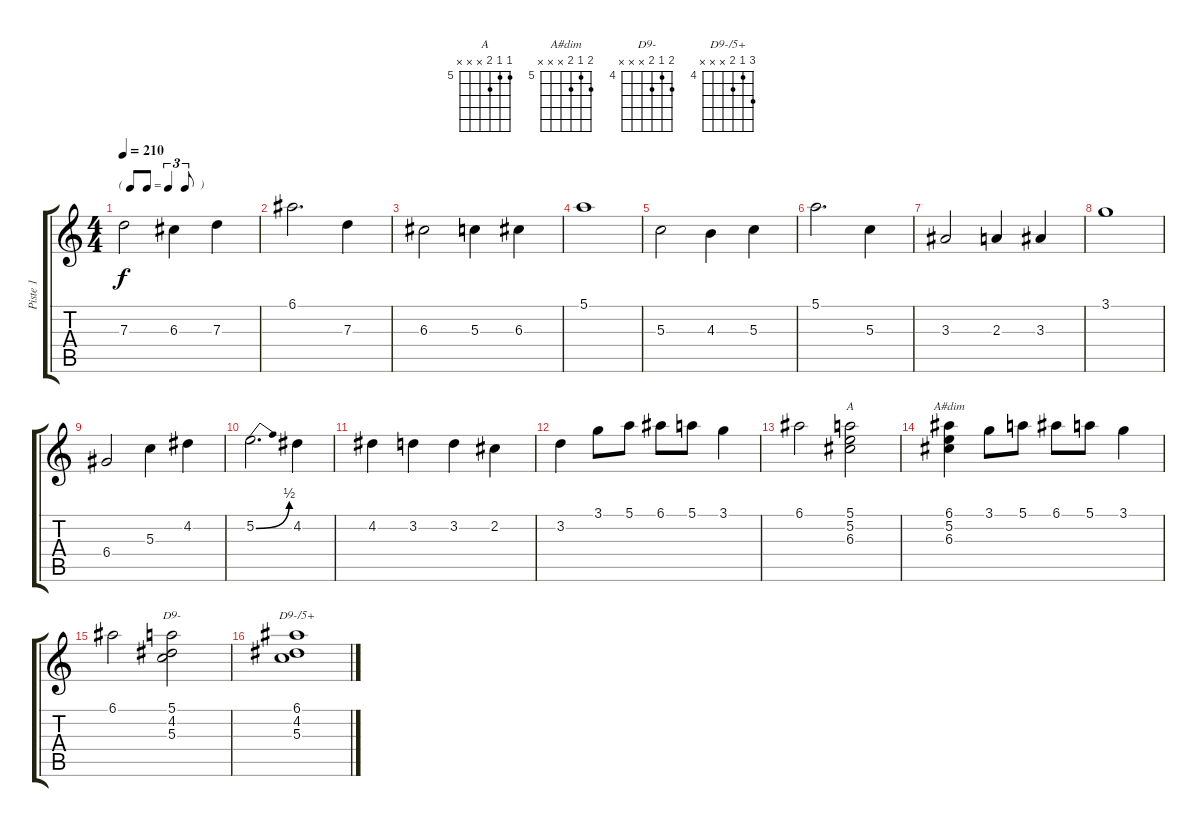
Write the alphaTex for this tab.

\track ("Piste 1" "Piste 1") {instrument acousticguitarsteel}
\staff {score tabs}
\tuning (E4 B3 G3 D3 A2 E2) {hide}
\chord ("A" 5 5 6 x x x) {firstfret 5}
\chord ("A#dim" 6 5 6 x x x) {firstfret 5}
\chord ("D9-" 5 4 5 x x x) {firstfret 4}
\chord ("D9-/5+" 6 4 5 x x x) {firstfret 4}
\ts (4 4)
\tf triplet8th
\tempo 210
\clef g2
\ks c
7.3.2{dy f instrument acousticguitarsteel} 6.3.4 7.3.4 |
6.1.2{d} 7.3.4 |
6.3.2 5.3.4 6.3.4 |
5.1.1 |
5.3.2 4.3.4 5.3.4 |
5.1.2{d} 5.3.4 |
3.3.2 2.3.4 3.3.4 |
3.1.1 |
6.4.2 5.3.4 4.2.4 |
5.2{be (bend 0 0 60 2)}.2{d} 4.2.4 |
4.2.4 3.2.4 3.2.4 2.2.4 |
3.2.4 3.1.8 5.1.8 6.1.8 5.1.8 3.1.4 |
6.1.2 (5.1 5.2 6.3).2{ch "A"} |
(6.1 5.2 6.3).4{ch "A#dim"} 3.1.8 5.1.8 6.1.8 5.1.8 3.1.4 |
6.1.2 (5.1 4.2 5.3).2{ch "D9-"} |
(6.1 4.2 5.3).1{ch "D9-/5+"}
